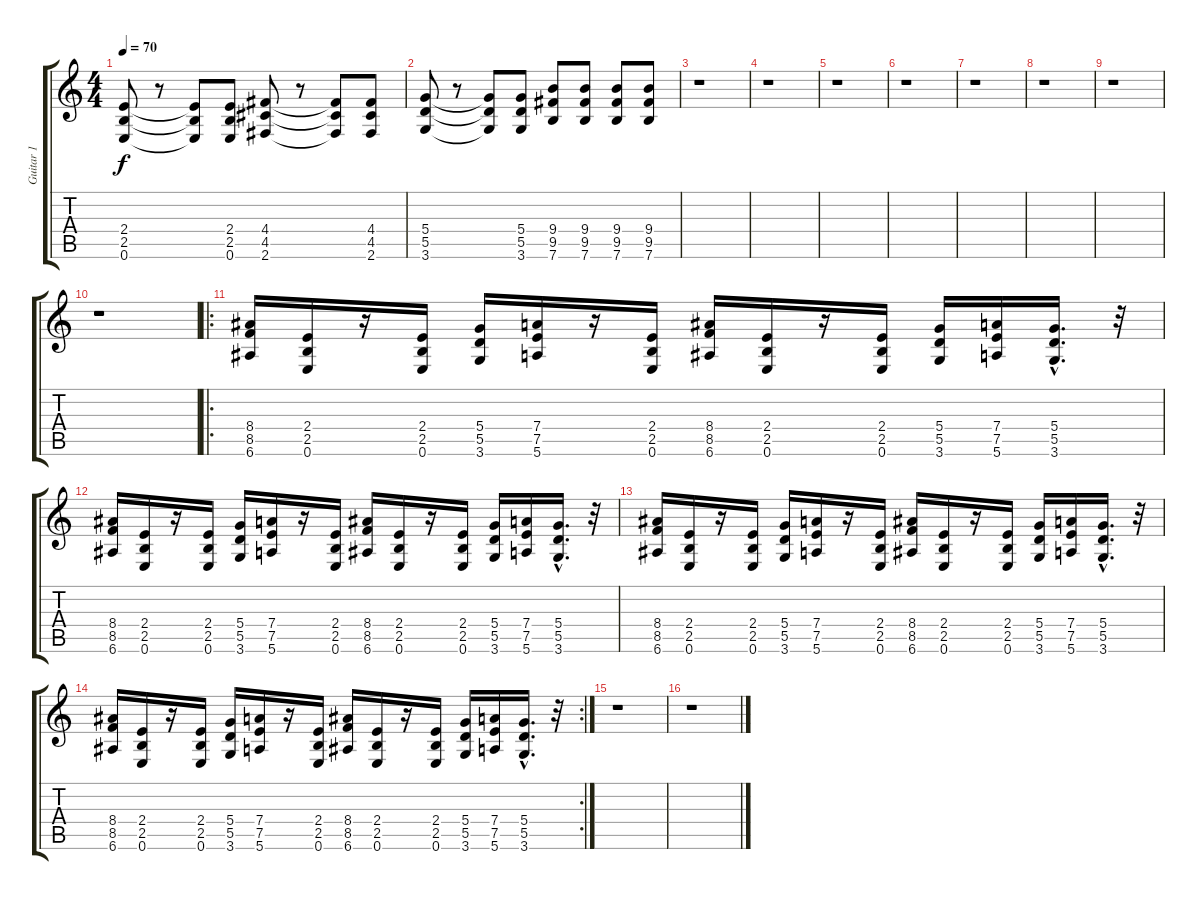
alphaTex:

\track ("Guitar 1" "Guitar 1") {instrument distortionguitar}
\staff {score tabs}
\tuning (E4 B3 G3 D3 A2 E2) {hide}
\ts (4 4)
\tempo 70
\clef g2
\ks c
(2.4 2.5 0.6).8{dy f} r.8 (2.4{t} 2.5{t} 0.6{t}).8 (2.4 2.5 0.6).8 (4.4 4.5 2.6).8 r.8 (4.4{t} 4.5{t} 2.6{t}).8 (4.4 4.5 2.6).8 |
(5.4 5.5 3.6).8 r.8 (5.4{t} 5.5{t} 3.6{t}).8 (5.4 5.5 3.6).8 (9.4 9.5 7.6).8 (9.4 9.5 7.6).8 (9.4 9.5 7.6).8 (9.4 9.5 7.6).8 |
r.1 |
r.1 |
r.1 |
r.1 |
r.1 |
r.1 |
r.1 |
r.1 |
\ro
(8.4 8.5 6.6).16 (2.4 2.5 0.6).16 r.16 (2.4 2.5 0.6).16 (5.4 5.5 3.6).16 (7.4 7.5 5.6).16 r.16 (2.4 2.5 0.6).16 (8.4 8.5 6.6).16 (2.4 2.5 0.6).16 r.16 (2.4 2.5 0.6).16 (5.4 5.5 3.6).16 (7.4 7.5 5.6).16 (5.4{hac} 5.5{hac} 3.6{hac}).16{d} r.32 |
(8.4 8.5 6.6).16 (2.4 2.5 0.6).16 r.16 (2.4 2.5 0.6).16 (5.4 5.5 3.6).16 (7.4 7.5 5.6).16 r.16 (2.4 2.5 0.6).16 (8.4 8.5 6.6).16 (2.4 2.5 0.6).16 r.16 (2.4 2.5 0.6).16 (5.4 5.5 3.6).16 (7.4 7.5 5.6).16 (5.4{hac} 5.5{hac} 3.6{hac}).16{d} r.32 |
(8.4 8.5 6.6).16 (2.4 2.5 0.6).16 r.16 (2.4 2.5 0.6).16 (5.4 5.5 3.6).16 (7.4 7.5 5.6).16 r.16 (2.4 2.5 0.6).16 (8.4 8.5 6.6).16 (2.4 2.5 0.6).16 r.16 (2.4 2.5 0.6).16 (5.4 5.5 3.6).16 (7.4 7.5 5.6).16 (5.4{hac} 5.5{hac} 3.6{hac}).16{d} r.32 |
\rc 2
(8.4 8.5 6.6).16 (2.4 2.5 0.6).16 r.16 (2.4 2.5 0.6).16 (5.4 5.5 3.6).16 (7.4 7.5 5.6).16 r.16 (2.4 2.5 0.6).16 (8.4 8.5 6.6).16 (2.4 2.5 0.6).16 r.16 (2.4 2.5 0.6).16 (5.4 5.5 3.6).16 (7.4 7.5 5.6).16 (5.4{hac} 5.5{hac} 3.6{hac}).16{d} r.32 |
r.1 |
r.1
